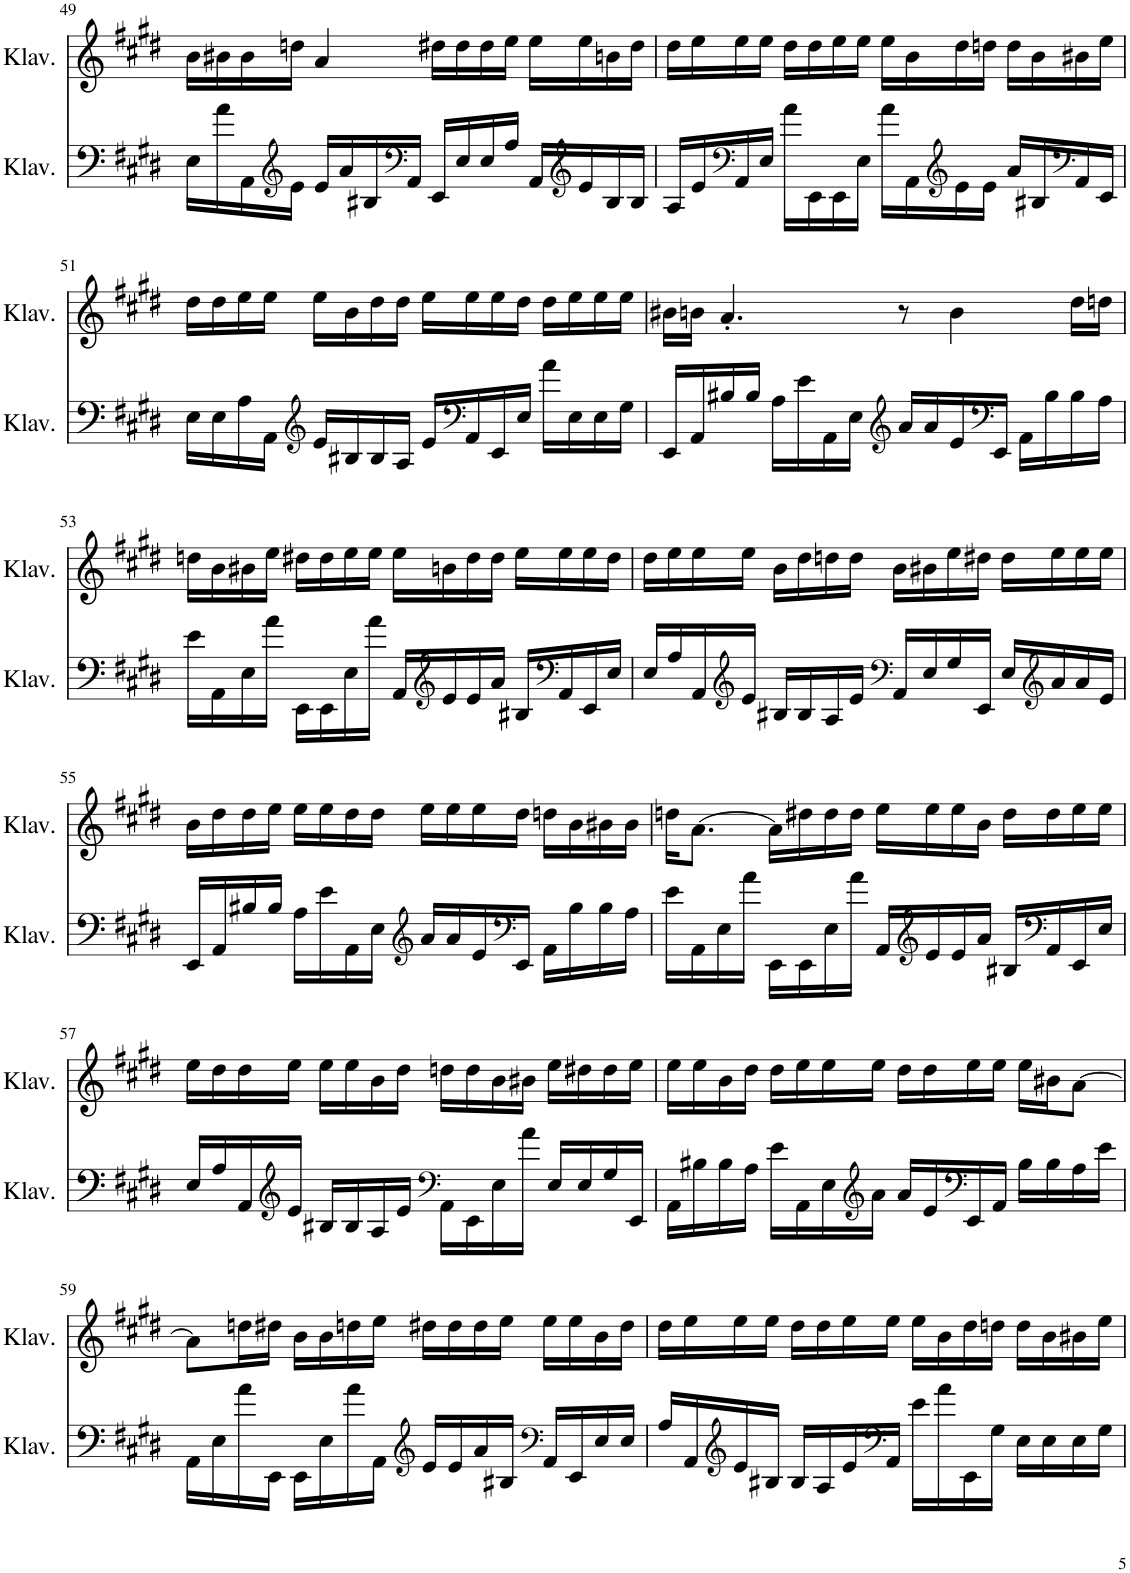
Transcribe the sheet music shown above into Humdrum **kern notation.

**kern	**kern
*part2	*part1
*staff2	*staff1
*I"Klavier	*I"Klavier
*I'Klav.	*I'Klav.
!!LO:PB:g=z
*clefF4	*clefG2
*k[f#c#g#d#]	*k[f#c#g#d#]
*M4/4	*M4/4
=49	=49
16E\LL	16b\LL
16a\	16b#X\
16AA\	16b#\
*clefG2	*
16e\JJ	16ddn\JJ
16e/LL	4a/
16a/	.
16B#X/	.
*clefF4	*
16AA/JJ	.
16EE/LL	16dd#X\LL
16E/	16dd#\
16E/	16dd#\
16A/JJ	16ee\JJ
16AA/LL	16ee\LL
*clefG2	*
16e/	16ee\
16B#/	16bn\
16B#/JJ	16dd#\JJ
=50	=50
16A/LL	16dd#\LL
16e/	16ee\
*clefF4	*
16AA/	16ee\
16E/JJ	16ee\JJ
16a\LL	16dd#\LL
16EE\	16dd#\
16EE\	16ee\
16E\JJ	16ee\JJ
16a\LL	16ee\LL
16AA\	16b\
*clefG2	*
16e\	16dd#\
16e\JJ	16ddn\JJ
16a/LL	16dd\LL
16B#X/	16b\
*clefF4	*
16AA/	16b#X\
16EE/JJ	16ee\JJ
!!LO:LB:g=z
=51	=51
16E\LL	16dd#\LL
16E\	16dd#\
16A\	16ee\
16AA\JJ	16ee\JJ
*clefG2	*
16e/LL	16ee\LL
16B#X/	16b\
16B#/	16dd#\
16A/JJ	16dd#\JJ
16e/LL	16ee\LL
*clefF4	*
16AA/	16ee\
16EE/	16ee\
16E/JJ	16dd#\JJ
16a\LL	16dd#\LL
16E\	16ee\
16E\	16ee\
16G#\JJ	16ee\JJ
=52	=52
16EE/LL	16b#X\LL
16AA/	16bn\JJ
16B#X/	4.a'/
16B#/JJ	.
16A\LL	.
16e\	.
16AA\	.
16E\JJ	.
*clefG2	*
16a/LL	8r
16a/	.
16e/	4b\
*clefF4	*
16EE/JJ	.
16AA\LL	.
16B#\	.
16B#\	16dd#\LL
16A\JJ	16ddn\JJ
!!LO:LB:g=z
=53	=53
16e\LL	16ddn\LL
16AA\	16b\
16E\	16b#X\
16a\JJ	16ee\JJ
16EE\LL	16dd#X\LL
16EE\	16dd#\
16E\	16ee\
16a\JJ	16ee\JJ
16AA/LL	16ee\LL
*clefG2	*
16e/	16bn\
16e/	16dd#\
16a/JJ	16dd#\JJ
16B#X/LL	16ee\LL
*clefF4	*
16AA/	16ee\
16EE/	16ee\
16E/JJ	16dd#\JJ
=54	=54
16E/LL	16dd#\LL
16A/	16ee\
16AA/	16ee\
*clefG2	*
16e/JJ	16ee\JJ
16B#X/LL	16b\LL
16B#/	16dd#\
16A/	16ddn\
16e/JJ	16dd\JJ
*clefF4	*
16AA/LL	16b\LL
16E/	16b#X\
16G#/	16ee\
16EE/JJ	16dd#X\JJ
16E/LL	16dd#\LL
*clefG2	*
16a/	16ee\
16a/	16ee\
16e/JJ	16ee\JJ
!!LO:LB:g=z
=55	=55
16EE/LL	16b\LL
16AA/	16dd#\
16B#X/	16dd#\
16B#/JJ	16ee\JJ
16A\LL	16ee\LL
16e\	16ee\
16AA\	16dd#\
16E\JJ	16dd#\JJ
*clefG2	*
16a/LL	16ee\LL
16a/	16ee\
16e/	16ee\
*clefF4	*
16EE/JJ	16dd#\JJ
16AA\LL	16ddn\LL
16B#\	16b\
16B#\	16b#X\
16A\JJ	16b#\JJ
=56	=56
16e\LL	16ddn\KL
16AA\	[8.a\J
16E\	.
16a\JJ	.
16EE\LL	16a\LL]
16EE\	16dd#X\
16E\	16dd#\
16a\JJ	16dd#\JJ
16AA/LL	16ee\LL
*clefG2	*
16e/	16ee\
16e/	16ee\
16a/JJ	16b\JJ
16B#X/LL	16dd#\LL
*clefF4	*
16AA/	16dd#\
16EE/	16ee\
16E/JJ	16ee\JJ
!!LO:LB:g=z
=57	=57
16E/LL	16ee\LL
16A/	16dd#\
16AA/	16dd#\
*clefG2	*
16e/JJ	16ee\JJ
16B#X/LL	16ee\LL
16B#/	16ee\
16A/	16b\
16e/JJ	16dd#\JJ
*clefF4	*
16AA\LL	16ddn\LL
16EE\	16dd\
16E\	16b\
16a\JJ	16b#X\JJ
16E/LL	16ee\LL
16E/	16dd#X\
16G#/	16dd#\
16EE/JJ	16ee\JJ
=58	=58
16AA\LL	16ee\LL
16B#X\	16ee\
16B#\	16b\
16A\JJ	16dd#\JJ
16e\LL	16dd#\LL
16AA\	16ee\
16E\	16ee\
*clefG2	*
16a\JJ	16ee\JJ
16a/LL	16dd#\LL
16e/	16dd#\
*clefF4	*
16EE/	16ee\
16AA/JJ	16ee\JJ
16B#\LL	16ee\LL
16B#\	16b#X\J
16A\	[8a\J
16e\JJ	.
!!LO:LB:g=z
=59	=59
16AA\LL	8a\L]
16E\	.
16a\	16ddn\L
16EE\JJ	16dd#X\JJ
16EE\LL	16b\LL
16E\	16b\
16a\	16ddn\
16AA\JJ	16ee\JJ
*clefG2	*
16e/LL	16dd#X\LL
16e/	16dd#\
16a/	16dd#\
16B#X/JJ	16ee\JJ
*clefF4	*
16AA/LL	16ee\LL
16EE/	16ee\
16E/	16b\
16E/JJ	16dd#\JJ
=60	=60
16A/LL	16dd#\LL
16AA/	16ee\
*clefG2	*
16e/	16ee\
16B#X/JJ	16ee\JJ
16B#/LL	16dd#\LL
16A/	16dd#\
16e/	16ee\
*clefF4	*
16AA/JJ	16ee\JJ
16e\LL	16ee\LL
16a\	16b\
16EE\	16dd#\
16G#\JJ	16ddn\JJ
16E\LL	16dd\LL
16E\	16b\
16E\	16b#X\
16G#\JJ	16ee\JJ
=	=
*-	*-
